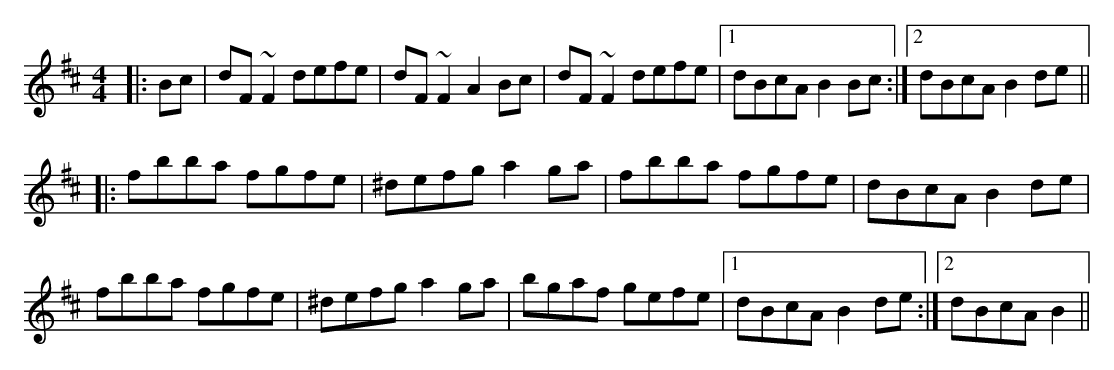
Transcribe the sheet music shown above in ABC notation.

X:1
M:4/4
K:Bmin
|:Bc|dF~F2 defe|dF~F2 A2Bc|dF~F2 defe|1 dBcA B2Bc:|2 dBcA B2de||
|:fbba fgfe|^defg a2ga|fbba fgfe|dBcA B2de|
fbba fgfe|^defg a2ga|bgaf gefe|1 dBcA B2de:|2 dBcA B2||
